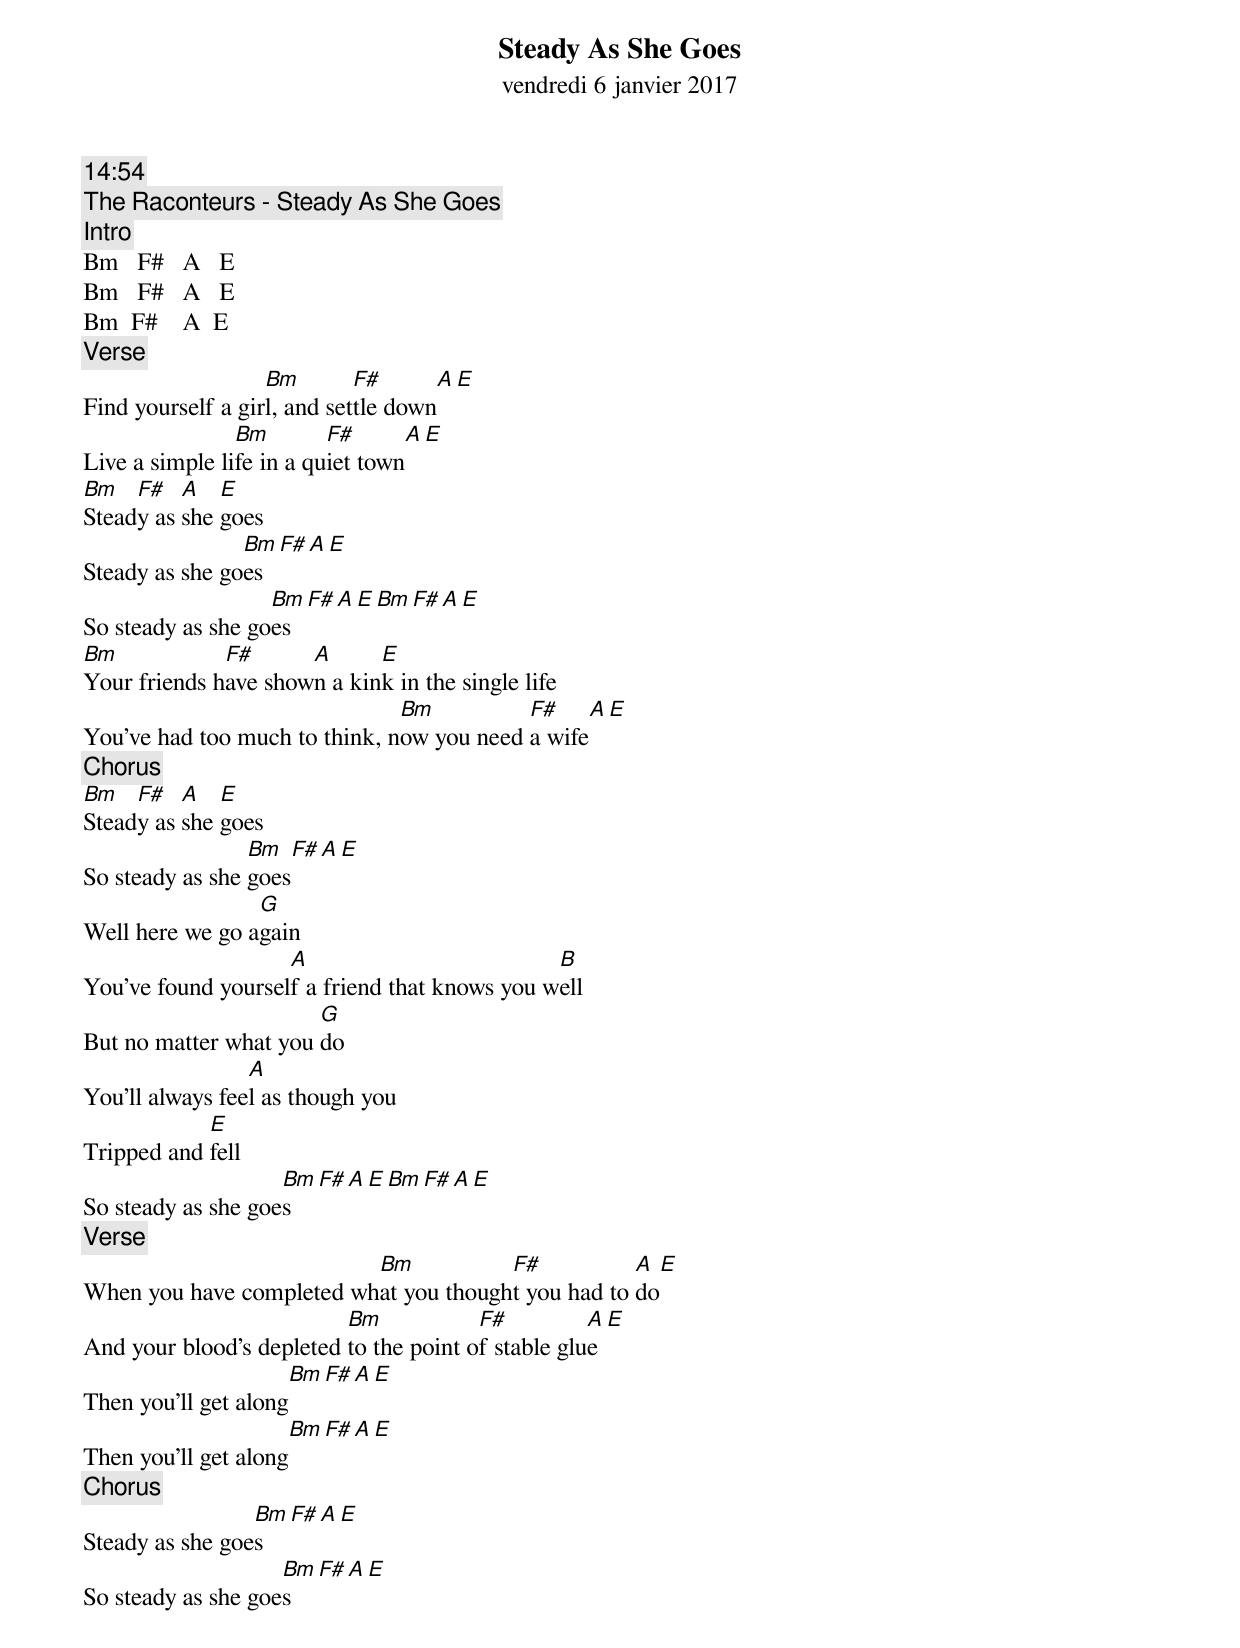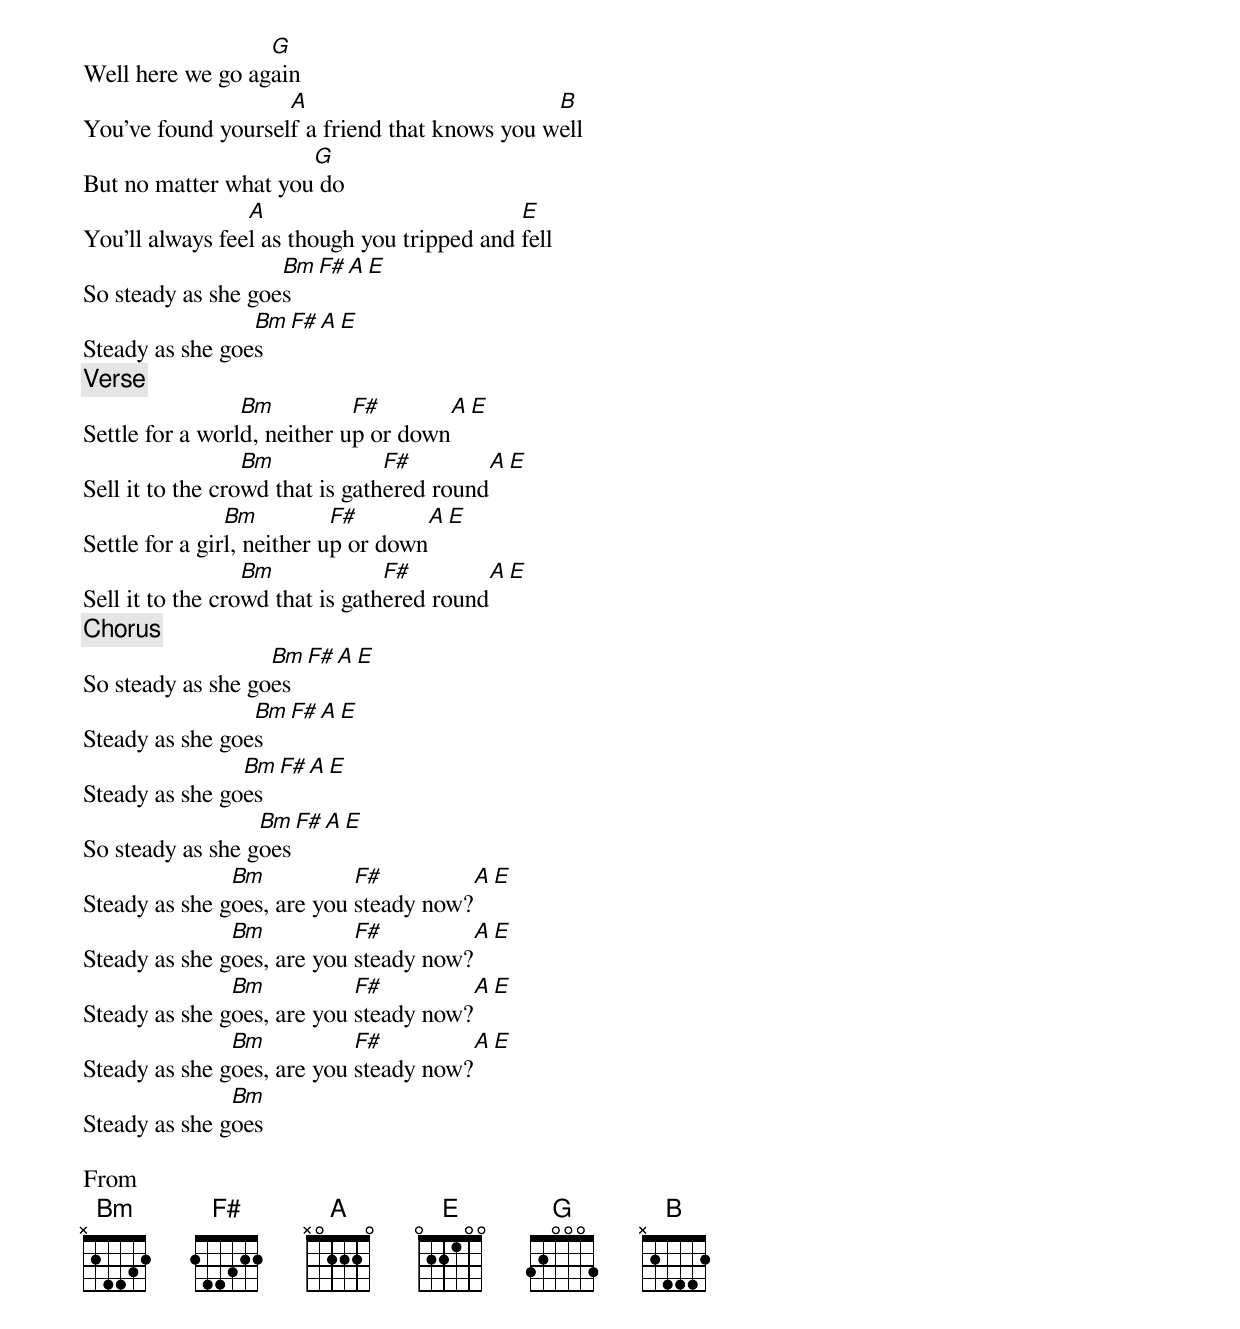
Steady As She Goes
vendredi 6 janvier 2017
14:54
The Raconteurs - Steady As She Goes
[Intro]
Bm   F#   A   E
Bm   F#   A   E
Bm  F#    A  E
[Verse]
                   Bm        F#       A      E
Find yourself a girl, and settle down
                Bm        F#       A      E
Live a simple life in a quiet town
Bm   F#   A   E
Steady as she goes
                Bm   F#   A   E
Steady as she goes
                   Bm   F#   A   E      Bm   F#   A   E
So steady as she goes
Bm            F#      A      E
Your friends have shown a kink in the single life
                               Bm          F#       A      E
You've had too much to think, now you need a wife
[Chorus]
Bm   F#   A   E
Steady as she goes
                 Bm   F#   A   E
So steady as she goes
                 G
Well here we go again
                    A                          B
You've found yourself a friend that knows you well
                       G
But no matter what you do
                 A
You'll always feel as though you
            E
Tripped and fell
                    Bm   F#   A   E      Bm   F#   A   E
So steady as she goes
[Verse]
                          Bm           F#           A         E
When you have completed what you thought you had to do
                          Bm            F#          A         E
And your blood's depleted to the point of stable glue
                     Bm   F#   A   E
Then you'll get along
                     Bm   F#   A   E
Then you'll get along
[Chorus]
                 Bm   F#   A   E
Steady as she goes
                    Bm   F#   A   E
So steady as she goes
                  G
Well here we go again
                    A                          B
You've found yourself a friend that knows you well
                      G
But no matter what you do
                 A                           E
You'll always feel as though you tripped and fell
                    Bm   F#   A   E
So steady as she goes
                 Bm   F#   A   E
Steady as she goes
[Verse]
                 Bm          F#       A       E
Settle for a world, neither up or down
                  Bm             F#        A      E
Sell it to the crowd that is gathered round
                Bm          F#       A       E
Settle for a girl, neither up or down
                  Bm             F#        A      E
Sell it to the crowd that is gathered round
[Chorus]
                   Bm   F#   A   E
So steady as she goes
                 Bm   F#   A   E
Steady as she goes
                Bm   F#   A   E
Steady as she goes
                  Bm   F#   A   E
So steady as she goes
               Bm           F#          A        E
Steady as she goes, are you steady now?
               Bm           F#          A        E
Steady as she goes, are you steady now?
               Bm           F#          A        E
Steady as she goes, are you steady now?
               Bm           F#          A        E
Steady as she goes, are you steady now?
               Bm
Steady as she goes

From <https://tabs.ultimate-guitar.com/t/the_raconteurs/steady_as_she_goes_crd.htm>
